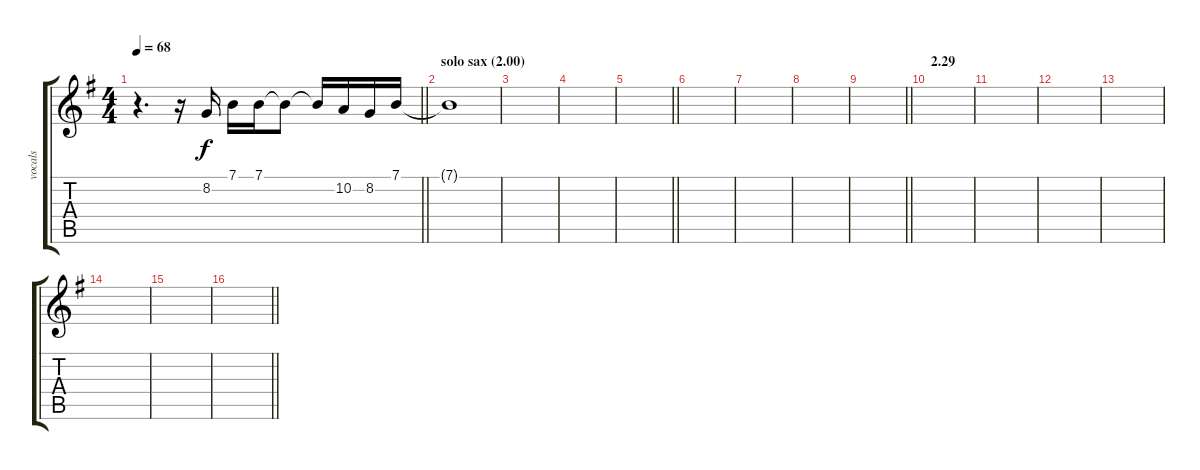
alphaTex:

\track ("vocals" "vocals") {instrument clarinet}
\staff {score tabs}
\tuning (E4 B3 G3 D3 A2 E2) {hide}
\ts (4 4)
\tempo 68
\clef g2
\barLineRight lightlight
\ks g
r.4{d dy f} r.16 8.2.16 7.1.16 7.1.16 7.1{t}.8 7.1{t}.16 10.2.16 8.2.16 7.1.16 |
\section ("" "solo sax (2.00)")
7.1{t}.1 |
|
|
\barLineRight lightlight
|
|
|
|
\barLineRight lightlight
|
\section ("" "2.29")
|
|
|
|
|
|
\barLineRight lightlight
